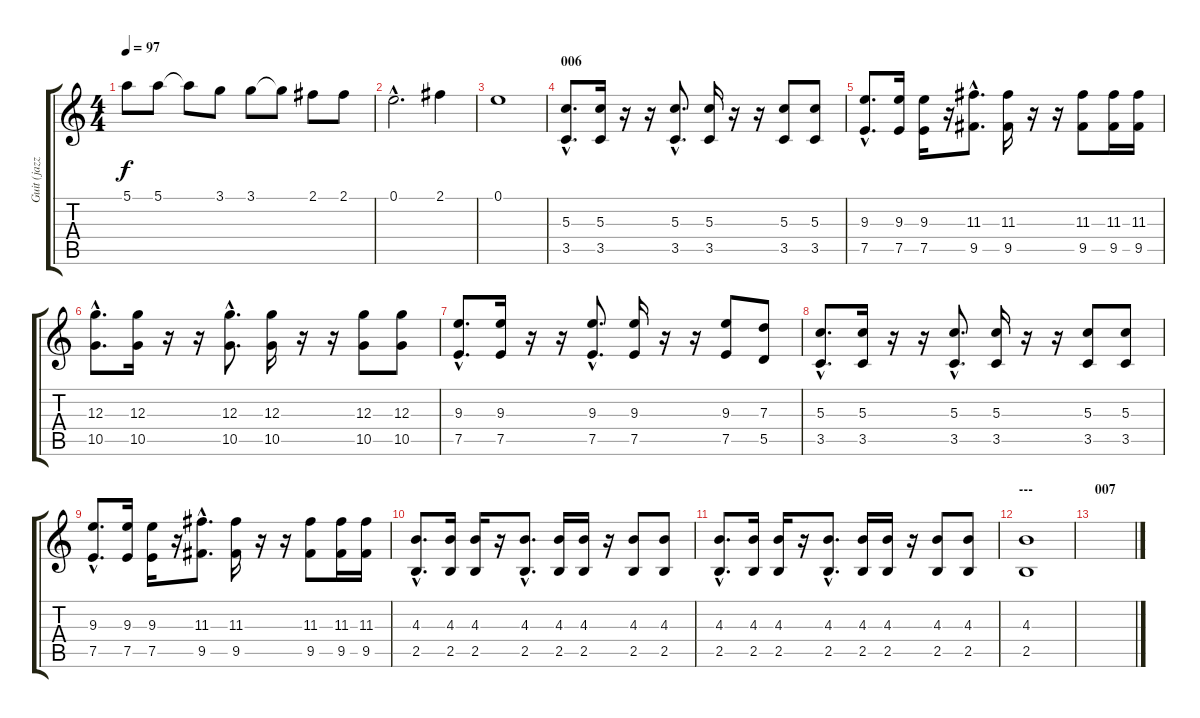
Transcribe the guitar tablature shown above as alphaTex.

\track ("Guit (jazz)" "Guit (jazz") {instrument electricguitarjazz}
\staff {score tabs}
\tuning (E4 B3 G3 D3 A2 E2) {hide}
\ts (4 4)
\tempo 97
\clef g2
\ks c
5.1.8{dy f} 5.1.8 5.1{t}.8 3.1.8 3.1.8 3.1{t}.8 2.1.8 2.1.8 |
0.1{hac}.2{d} 2.1.4 |
0.1.1 |
\section ("" "006")
(5.3{hac} 3.5{hac}).8{d} (5.3 3.5).16 r.16 r.16 (5.3{hac} 3.5{hac}).8{d} (5.3 3.5).16 r.16 r.16 (5.3 3.5).8 (5.3 3.5).8 |
(9.3{hac} 7.5{hac}).8{d} (9.3 7.5).16 (9.3 7.5).16 r.16 (11.3{hac} 9.5{hac}).8{d} (11.3 9.5).16 r.16 r.16 (11.3 9.5).8 (11.3 9.5).16 (11.3 9.5).16 |
(12.3{hac} 10.5{hac}).8{d} (12.3 10.5).16 r.16 r.16 (12.3{hac} 10.5{hac}).8{d} (12.3 10.5).16 r.16 r.16 (12.3 10.5).8 (12.3 10.5).8 |
(9.3{hac} 7.5{hac}).8{d} (9.3 7.5).16 r.16 r.16 (9.3{hac} 7.5{hac}).8{d} (9.3 7.5).16 r.16 r.16 (9.3 7.5).8 (7.3 5.5).8 |
(5.3{hac} 3.5{hac}).8{d} (5.3 3.5).16 r.16 r.16 (5.3{hac} 3.5{hac}).8{d} (5.3 3.5).16 r.16 r.16 (5.3 3.5).8 (5.3 3.5).8 |
(9.3{hac} 7.5{hac}).8{d} (9.3 7.5).16 (9.3 7.5).16 r.16 (11.3{hac} 9.5{hac}).8{d} (11.3 9.5).16 r.16 r.16 (11.3 9.5).8 (11.3 9.5).16 (11.3 9.5).16 |
(4.3{hac} 2.5{hac}).8{d} (4.3 2.5).16 (4.3 2.5).16 r.16 (4.3{hac} 2.5{hac}).8{d} (4.3 2.5).16 (4.3 2.5).16 r.16 (4.3 2.5).8 (4.3 2.5).8 |
(4.3{hac} 2.5{hac}).8{d} (4.3 2.5).16 (4.3 2.5).16 r.16 (4.3{hac} 2.5{hac}).8{d} (4.3 2.5).16 (4.3 2.5).16 r.16 (4.3 2.5).8 (4.3 2.5).8 |
\section ("" "---")
(4.3 2.5).1 |
\section ("" "007")
